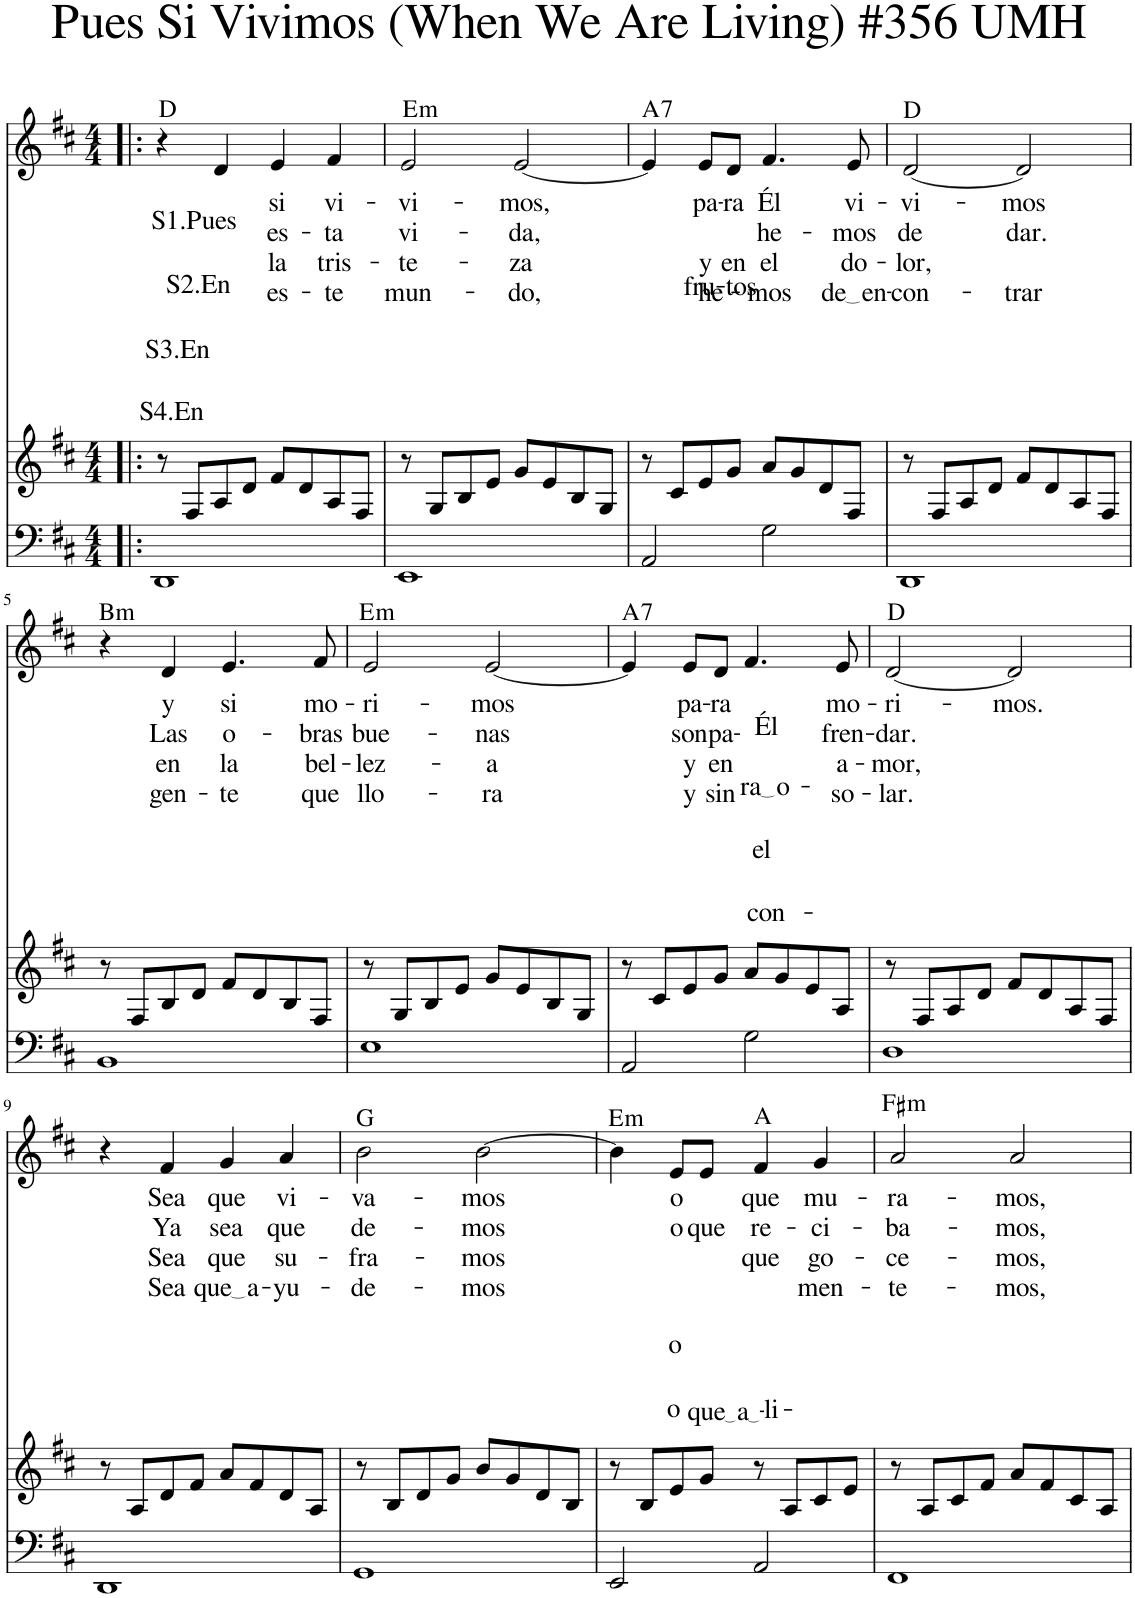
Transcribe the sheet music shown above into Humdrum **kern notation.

**kern	**kern	**kern	**text	**text	**text	**text	**harte
*part2	*part2	*part1	*part1	*part1	*part1	*part1	*part1
*staff3	*staff2	*staff1	*staff1	*staff1	*staff1	*staff1	*
*I"Piano	*	*I"Piano	*	*	*	*	*
*I'Pno	*	*I'Pno	*	*	*	*	*
*clefF4	*clefG2	*clefG2	*	*	*	*	*
*k[f#c#]	*k[f#c#]	*k[f#c#]	*	*	*	*	*
*M4/4	*M4/4	*M4/4	*	*	*	*	*
=1!|:	=1!|:	=1!|:	=1!|:	=1!|:	=1!|:	=1!|:	=1!|:
1DD	8r	4r	.	.	.	.	D:maj
.	8F#/L	.	.	.	.	.	.
!	!	!	!LO:LY:b	!LO:LY:b	!LO:LY:b	!LO:LY:b	!
.	8A/	4d/	S1.Pues	S2.En	S3.En	S4.En	.
.	8d/J	.	.	.	.	.	.
!	!	!	!LO:LY:b	!LO:LY:b	!LO:LY:b	!LO:LY:b	!
.	8f#/L	4e/	si	es-	la	es-	.
.	8d/	.	.	.	.	.	.
!	!	!	!LO:LY:b	!LO:LY:b	!LO:LY:b	!LO:LY:b	!
.	8A/	4f#/	vi-	-ta	tris-	-te	.
.	8F#/J	.	.	.	.	.	.
=2	=2	=2	=2	=2	=2	=2	=2
!	!	!	!LO:LY:b	!LO:LY:b	!LO:LY:b	!LO:LY:b	!LO:H:kt=m
1EE	8r	2e/	-vi-	vi-	-te-	mun-	E:min
.	8G/L	.	.	.	.	.	.
.	8B/	.	.	.	.	.	.
.	8e/J	.	.	.	.	.	.
!	!	!	!LO:LY:b	!LO:LY:b	!LO:LY:b	!LO:LY:b	!
.	8g/L	[2e/	-mos,	-da,	-za	-do,	.
.	8e/	.	.	.	.	.	.
.	8B/	.	.	.	.	.	.
.	8G/J	.	.	.	.	.	.
=3	=3	=3	=3	=3	=3	=3	=3
!	!	!	!	!	!	!	!LO:H:kt=7
2AA/	8r	4e/]	.	.	.	.	A:7
.	8c#/L	.	.	.	.	.	.
!	!	!	!LO:LY:b	!LO:LY:b	!LO:LY:b	!LO:LY:b	!
.	8e/	8e/L	pa-	fru-	y	he-	.
!	!	!	!LO:LY:b	!LO:LY:b	!LO:LY:b	!	!
.	8g/J	8d/J	-ra	-tos	en	.	.
!	!	!	!LO:LY:b	!LO:LY:b	!LO:LY:b	!LO:LY:b	!
2G\	8a/L	4.f#/	Él	he-	el	-mos	.
.	8g/	.	.	.	.	.	.
.	8d/	.	.	.	.	.	.
!	!	!	!LO:LY:b	!LO:LY:b	!LO:LY:b	!LO:LY:b	!
.	8F#/J	8e/	vi-	-mos	do-	de en	.
=4	=4	=4	=4	=4	=4	=4	=4
!	!	!	!LO:LY:b	!LO:LY:b	!LO:LY:b	!LO:LY:b	!
1DD	8r	[2d/	-vi-	de	-lor,	-con-	D:maj
.	8F#/L	.	.	.	.	.	.
.	8A/	.	.	.	.	.	.
.	8d/J	.	.	.	.	.	.
!	!	!	!LO:LY:b	!LO:LY:b	!	!LO:LY:b	!
.	8f#/L	2d/]	-mos	dar.	.	-trar	.
.	8d/	.	.	.	.	.	.
.	8A/	.	.	.	.	.	.
.	8F#/J	.	.	.	.	.	.
!!LO:LB:g=z
=5	=5	=5	=5	=5	=5	=5	=5
!	!	!	!	!	!	!	!LO:H:kt=m
1BB	8r	4r	.	.	.	.	B:min
.	8F#/L	.	.	.	.	.	.
!	!	!	!LO:LY:b	!LO:LY:b	!LO:LY:b	!LO:LY:b	!
.	8B/	4d/	y	Las	en	gen-	.
.	8d/J	.	.	.	.	.	.
!	!	!	!LO:LY:b	!LO:LY:b	!LO:LY:b	!LO:LY:b	!
.	8f#/L	4.e/	si	o-	la	-te	.
.	8d/	.	.	.	.	.	.
.	8B/	.	.	.	.	.	.
!	!	!	!LO:LY:b	!LO:LY:b	!LO:LY:b	!LO:LY:b	!
.	8F#/J	8f#/	mo-	-bras	bel-	que	.
=6	=6	=6	=6	=6	=6	=6	=6
!	!	!	!LO:LY:b	!LO:LY:b	!LO:LY:b	!LO:LY:b	!LO:H:kt=m
1E	8r	2e/	-ri-	bue-	-lez-	llo-	E:min
.	8G/L	.	.	.	.	.	.
.	8B/	.	.	.	.	.	.
.	8e/J	.	.	.	.	.	.
!	!	!	!LO:LY:b	!LO:LY:b	!LO:LY:b	!LO:LY:b	!
.	8g/L	[2e/	-mos	-nas	-a	-ra	.
.	8e/	.	.	.	.	.	.
.	8B/	.	.	.	.	.	.
.	8G/J	.	.	.	.	.	.
=7	=7	=7	=7	=7	=7	=7	=7
!	!	!	!	!	!	!	!LO:H:kt=7
2AA/	8r	4e/]	.	.	.	.	A:7
.	8c#/L	.	.	.	.	.	.
!	!	!	!LO:LY:b	!LO:LY:b	!LO:LY:b	!LO:LY:b	!
.	8e/	8e/L	pa-	son	y	y	.
!	!	!	!LO:LY:b	!LO:LY:b	!LO:LY:b	!LO:LY:b	!
.	8g/J	8d/J	-ra	pa-	en	sin	.
!	!	!	!LO:LY:b	!LO:LY:b	!LO:LY:b	!LO:LY:b	!
2G\	8a/L	4.f#/	Él	ra o	el	con-	.
.	8g/	.	.	.	.	.	.
.	8e/	.	.	.	.	.	.
!	!	!	!LO:LY:b	!LO:LY:b	!LO:LY:b	!LO:LY:b	!
.	8A/J	8e/	mo-	-fren-	a-	-so-	.
=8	=8	=8	=8	=8	=8	=8	=8
!	!	!	!LO:LY:b	!LO:LY:b	!LO:LY:b	!LO:LY:b	!
1D	8r	[2d/	-ri-	-dar.	-mor,	-lar.	D:maj
.	8F#/L	.	.	.	.	.	.
.	8A/	.	.	.	.	.	.
.	8d/J	.	.	.	.	.	.
!	!	!	!LO:LY:b	!	!	!	!
.	8f#/L	2d/]	-mos.	.	.	.	.
.	8d/	.	.	.	.	.	.
.	8A/	.	.	.	.	.	.
.	8F#/J	.	.	.	.	.	.
!!LO:LB:g=z
=9	=9	=9	=9	=9	=9	=9	=9
1DD	8r	4r	.	.	.	.	.
.	8A/L	.	.	.	.	.	.
!	!	!	!LO:LY:b	!LO:LY:b	!LO:LY:b	!LO:LY:b	!
.	8d/	4f#/	Sea	Ya	Sea	Sea	.
.	8f#/J	.	.	.	.	.	.
!	!	!	!LO:LY:b	!LO:LY:b	!LO:LY:b	!LO:LY:b	!
.	8a/L	4g/	que	sea	que	que a	.
.	8f#/	.	.	.	.	.	.
!	!	!	!LO:LY:b	!LO:LY:b	!LO:LY:b	!LO:LY:b	!
.	8d/	4a/	vi-	que	su-	-yu-	.
.	8A/J	.	.	.	.	.	.
=10	=10	=10	=10	=10	=10	=10	=10
!	!	!	!LO:LY:b	!LO:LY:b	!LO:LY:b	!LO:LY:b	!
1GG	8r	2b\	-va-	de-	-fra-	-de-	G:maj
.	8B/L	.	.	.	.	.	.
.	8d/	.	.	.	.	.	.
.	8g/J	.	.	.	.	.	.
!	!	!	!LO:LY:b	!LO:LY:b	!LO:LY:b	!LO:LY:b	!
.	8b/L	[2b\	-mos	-mos	-mos	-mos	.
.	8g/	.	.	.	.	.	.
.	8d/	.	.	.	.	.	.
.	8B/J	.	.	.	.	.	.
=11	=11	=11	=11	=11	=11	=11	=11
!	!	!	!	!	!	!	!LO:H:kt=m
2EE/	8r	4b\]	.	.	.	.	E:min
.	8B/L	.	.	.	.	.	.
!	!	!	!LO:LY:b	!LO:LY:b	!LO:LY:b	!LO:LY:b	!
.	8e/	8e/L	o	o	o	o	.
!	!	!	!	!LO:LY:b	!	!LO:LY:b	!
.	8g/J	8e/J	.	que	.	que a	.
!	!	!	!LO:LY:b	!LO:LY:b	!LO:LY:b	!LO:LY:b	!
2AA/	8r	4f#/	que	re-	que	-li-	A:maj
.	8A/L	.	.	.	.	.	.
!	!	!	!LO:LY:b	!LO:LY:b	!LO:LY:b	!LO:LY:b	!
.	8c#/	4g/	mu-	-ci-	go-	-men-	.
.	8e/J	.	.	.	.	.	.
=12	=12	=12	=12	=12	=12	=12	=12
!	!	!	!LO:LY:b	!LO:LY:b	!LO:LY:b	!LO:LY:b	!LO:H:kt=m
1FF#	8r	2a/	-ra-	-ba-	-ce-	-te-	F#:min
.	8A/L	.	.	.	.	.	.
.	8c#/	.	.	.	.	.	.
.	8f#/J	.	.	.	.	.	.
!	!	!	!LO:LY:b	!LO:LY:b	!LO:LY:b	!LO:LY:b	!
.	8a/L	2a/	-mos,	-mos,	-mos,	-mos,	.
.	8f#/	.	.	.	.	.	.
.	8c#/	.	.	.	.	.	.
.	8A/J	.	.	.	.	.	.
=	=	=	=	=	=	=	=
*-	*-	*-	*-	*-	*-	*-	*-
